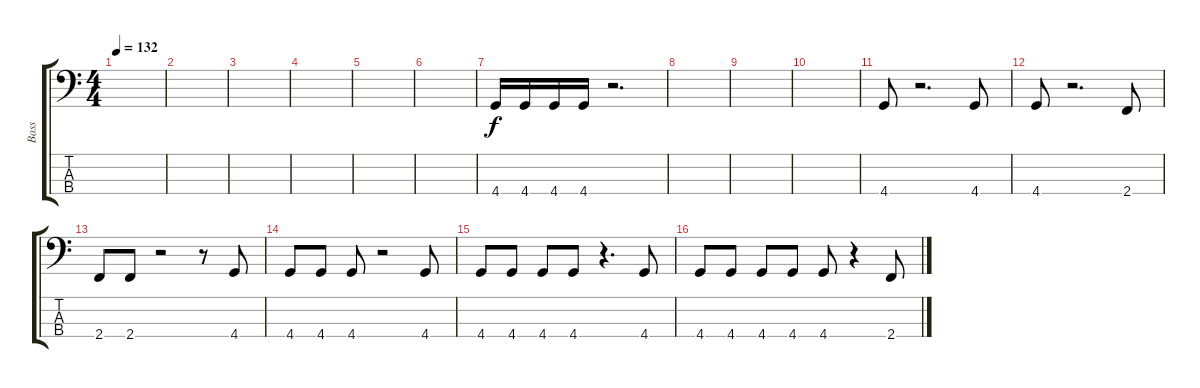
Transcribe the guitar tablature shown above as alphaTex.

\track ("Bass" "Bass") {instrument electricbasspick}
\staff {score tabs}
\tuning (Gb2 Db2 Ab1 Eb1) {hide}
\ts (4 4)
\tempo 132
\clef f4
\ks c
|
|
|
|
|
|
4.4.16 4.4.16 4.4.16 4.4.16 r.2{d} |
|
|
|
4.4.8 r.2{d} 4.4.8 |
4.4.8 r.2{d} 2.4.8 |
2.4.8 2.4.8 r.2 r.8 4.4.8 |
4.4.8 4.4.8 4.4.8 r.2 4.4.8 |
4.4.8 4.4.8 4.4.8 4.4.8 r.4{d} 4.4.8 |
4.4.8 4.4.8 4.4.8 4.4.8 4.4.8 r.4 2.4.8
